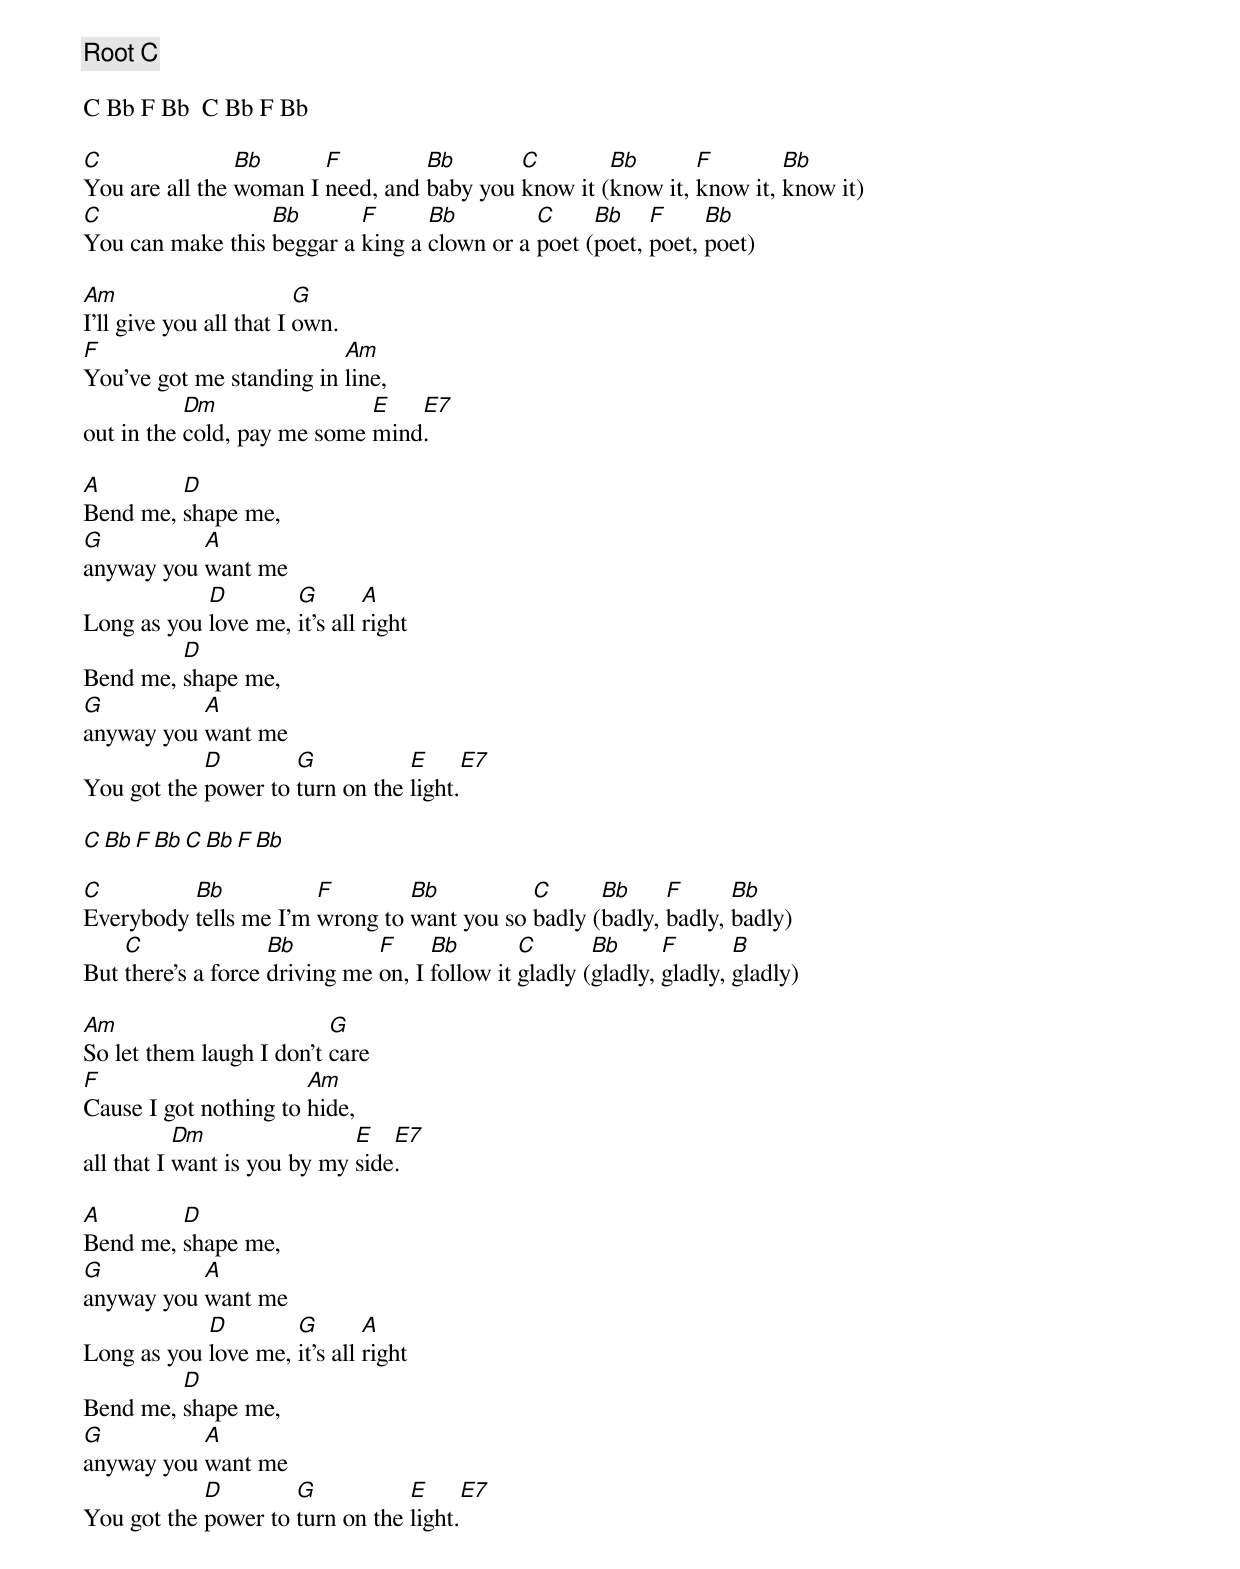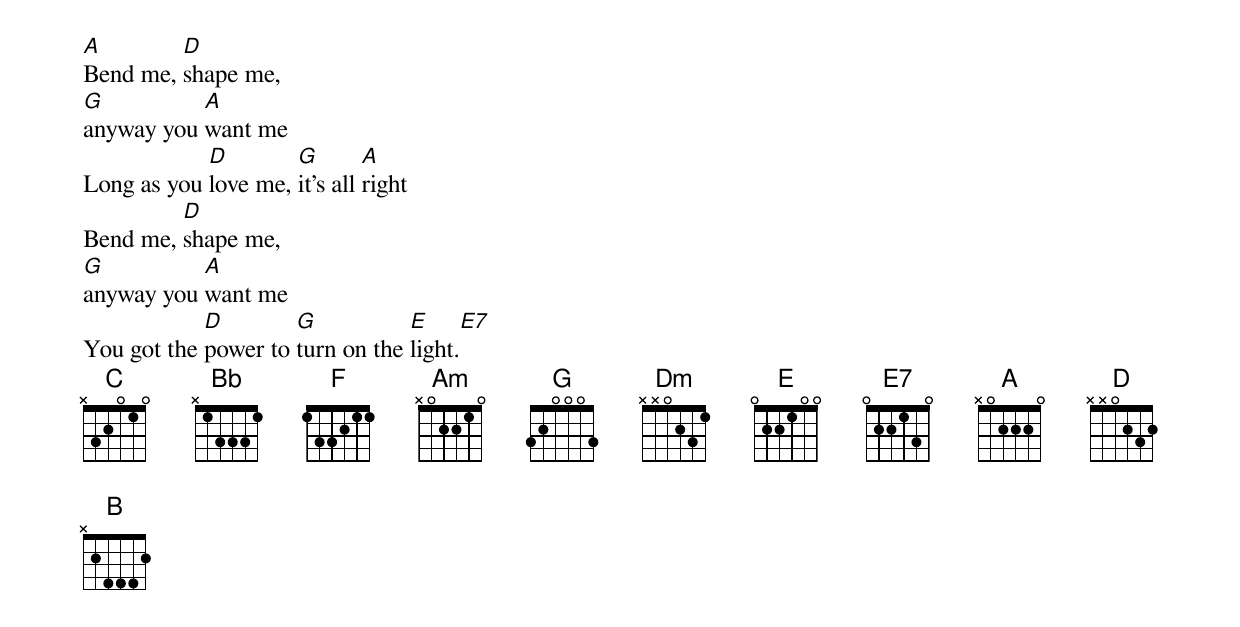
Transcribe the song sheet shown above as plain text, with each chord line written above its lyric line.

[Root] C

C Bb F Bb  C Bb F Bb

C               Bb      F         Bb       C        Bb       F        Bb
You are all the woman I need, and baby you know it (know it, know it, know it)
C                 Bb       F      Bb         C     Bb    F     Bb
You can make this beggar a king a clown or a poet (poet, poet, poet)

Am                       G
I'll give you all that I own.
F                         Am
You’ve got me standing in line,
           Dm                E   E7
out in the cold, pay me some mind.

A        D
Bend me, shape me,
G          A
anyway you want me
            D        G        A
Long as you love me, it's all right
         D
Bend me, shape me,
G          A
anyway you want me
            D        G           E     E7
You got the power to turn on the light.

C Bb F Bb  C Bb F Bb

C         Bb           F        Bb          C      Bb     F      Bb
Everybody tells me I'm wrong to want you so badly (badly, badly, badly)
    C               Bb         F     Bb        C       Bb      F       B
But there's a force driving me on, I follow it gladly (gladly, gladly, gladly)

Am                        G
So let them laugh I don't care
F                      Am
Cause I got nothing to hide,
           Dm                E   E7
all that I want is you by my side.

A        D
Bend me, shape me,
G          A
anyway you want me
            D        G        A
Long as you love me, it's all right
         D
Bend me, shape me,
G          A
anyway you want me
            D        G           E     E7
You got the power to turn on the light.


A        D
Bend me, shape me,
G          A
anyway you want me
            D        G        A
Long as you love me, it's all right
         D
Bend me, shape me,
G          A
anyway you want me
            D        G           E     E7
You got the power to turn on the light.
